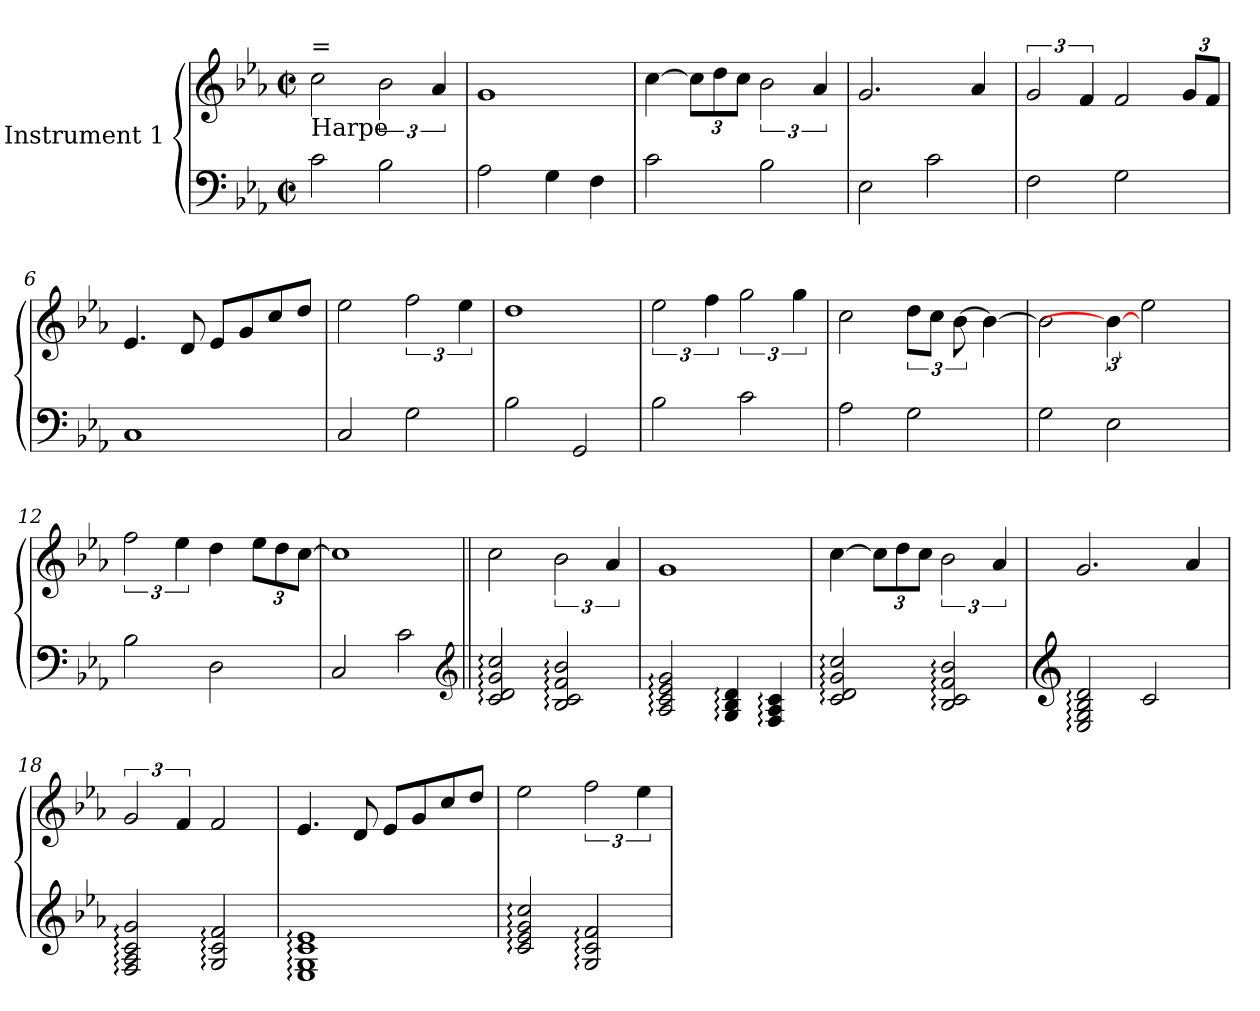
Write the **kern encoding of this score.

**kern	**kern
*part1	*part1
*staff2	*staff1
*I"Instrument 1	*
*stria5	*stria5
*clefF4	*clefG2
*k[b-e-a-]	*k[b-e-a-]
*E-:	*E-:
*M2/2	*M2/2
*met(c|)	*met(c|)
=1	=1
!	!LO:TX:a:t==
!	!LO:TX:b:t=Harpe
2c\	2cc\
2B-\	3b-\
.	6a-/
=2	=2
2A-\	1g
4G\	.
4F\	.
=3	=3
2c\	[>4cc\
*	*Xbrackettup
.	12cc\L]
.	12dd\
.	12cc\J
*	*brackettup
2B-\	3b-\
.	6a-/
=4	=4
2E-\	2.g/
2c\	.
.	4a-/
!!LO:LB:g=z
=5	=5
2F\	3g/
.	6f/
2G\	2f/
6ryy	12g/L
.	12f/J
=6	=6
1C	4.e-/
.	8d/
.	8e-/L
.	8g/
.	8cc/
.	8dd/J
=7	=7
2C/	2ee-\
2G\	3ff\
.	6ee-\
=8	=8
2B-\	1dd
2GG/	.
!!LO:LB:g=z
=9	=9
2B-\	3ee-\
.	6ff\
2c\	3gg\
.	6gg\
=10	=10
2A-\	2cc\
2G\	12dd\L
.	12cc\J
.	[>12b-\
.	4b-\_
=11	=11
2G\	2b-\]
2E-\	6b-\_
.	2ee-\
6ryy	.
=12	=12
2B-\	3ff\
.	6ee-\
2D\	4dd\
.	12ee-\L
.	12dd<\
.	[<12cc\J
!!LO:LB:g=z
=13	=13
2C/	1cc]
2c\	.
*clefG2	*
=14||	=14||
2c/: 2g/: 2cc/: 2d/:	2cc\
2b-/: 2f/: 2B-/: 2c/:	3b-\
.	6a-/
=15	=15
2e-/: 2c/: 2A-/: 2g/:	1g
4d/: 4B-/: 4G/:	.
4A-/: 4F/: 4c/:	.
=16	=16
2c/: 2cc/: 2g/: 2d/:	[>4cc\
*	*Xbrackettup
.	12cc\L]
.	12dd\
.	12cc\J
*	*brackettup
2B-/: 2b-/: 2f/: 2c/:	3b-\
.	6a-/
!!LO:LB:g=z
=17	=17
*clefG2	*
2E-/: 2d/: 2B-/: 2G/:	2.g/
2c:/	.
.	4a-/
=18	=18
2F/: 2A-/: 2g/: 2c/:	3g/
.	6f/
2f/: 2c/: 2G/:	2f/
=19	=19
1G: 1c: 1e-: 1E-:	4.e-/
.	8d/
.	8e-/L
.	8g/
.	8cc/
.	8dd/J
=20	=20
2c/: 2g/: 2cc/: 2e-/:	2ee-\
2f/: 2c/: 2G/:	3ff\
.	6ee-\
=	=
*-	*-
